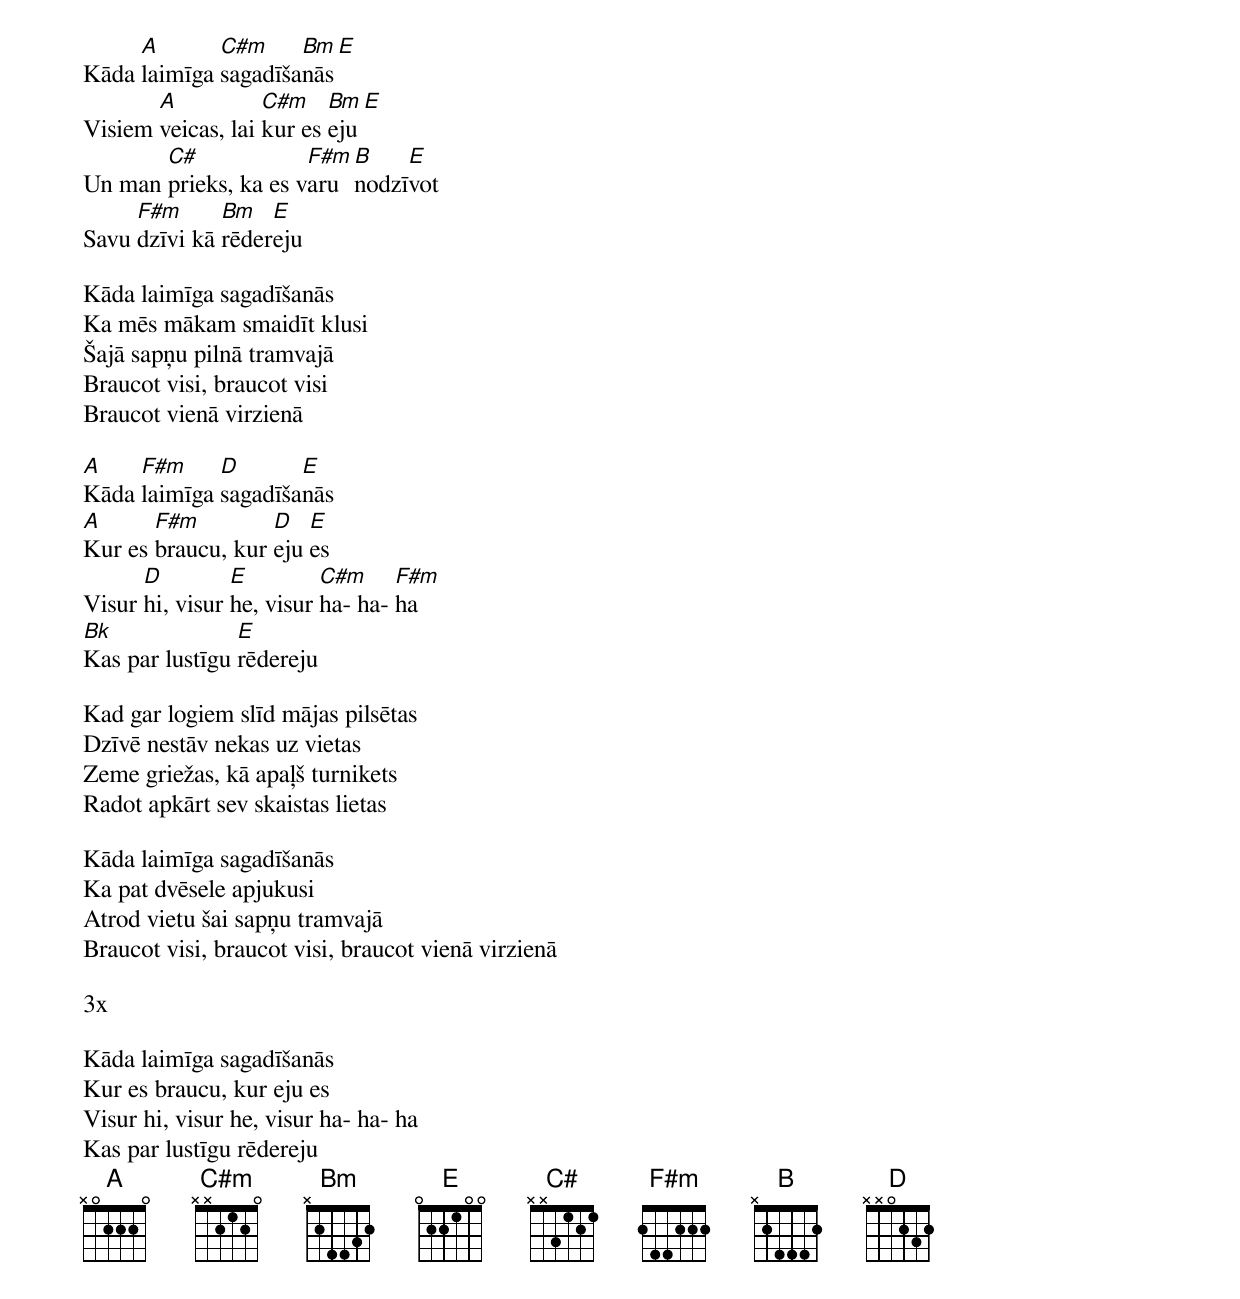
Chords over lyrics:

     A       C#m     Bm  E
Kāda laimīga sagadīšanās
       A           C#m    Bm E
Visiem veicas, lai kur es eju
       C#             F#m B    E
Un man prieks, ka es varu nodzīvot
     F#m      Bm   E
Savu dzīvi kā rēdereju

Kāda laimīga sagadīšanās
Ka mēs mākam smaidīt klusi
Šajā sapņu pilnā tramvajā
Braucot visi, braucot visi
Braucot vienā virzienā

A    F#m     D       E
Kāda laimīga sagadīšanās
A      F#m         D   E
Kur es braucu, kur eju es
      D         E         C#m     F#m
Visur hi, visur he, visur ha- ha- ha
Bk              E
Kas par lustīgu rēdereju

Kad gar logiem slīd mājas pilsētas
Dzīvē nestāv nekas uz vietas
Zeme griežas, kā apaļš turnikets
Radot apkārt sev skaistas lietas

Kāda laimīga sagadīšanās
Ka pat dvēsele apjukusi
Atrod vietu šai sapņu tramvajā
Braucot visi, braucot visi, braucot vienā virzienā

3x

Kāda laimīga sagadīšanās
Kur es braucu, kur eju es
Visur hi, visur he, visur ha- ha- ha
Kas par lustīgu rēdereju
